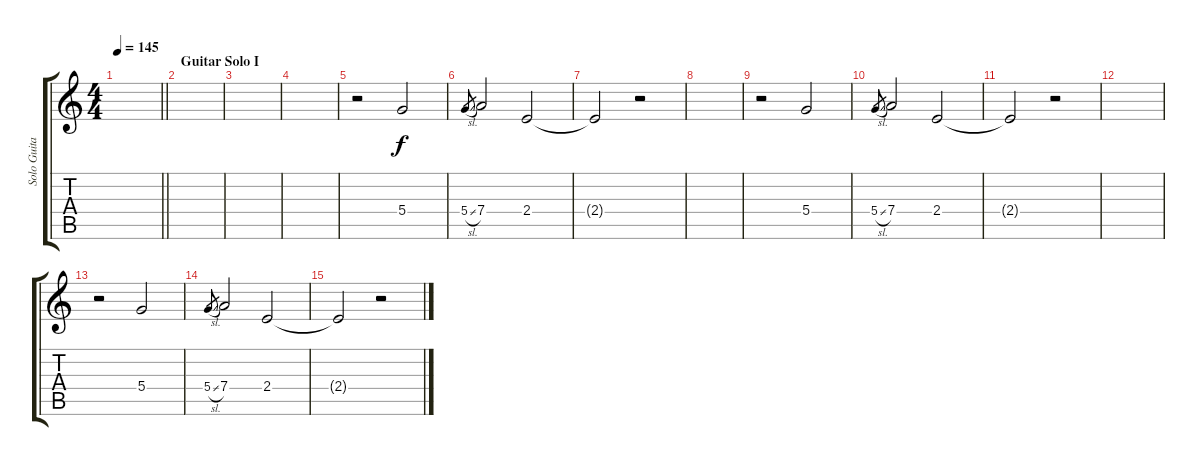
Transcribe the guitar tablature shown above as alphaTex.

\track ("Solo Guitar II" "Solo Guita") {instrument electricguitarjazz}
\staff {score tabs}
\tuning (E4 B3 G3 D3 A2 E2) {hide}
\ts (4 4)
\tempo 145
\clef g2
\barLineRight lightlight
\ks c
|
\section ("" "Guitar Solo I")
|
|
|
r.2 5.4.2 |
5.4{sl}.8{gr} 7.4.2 2.4.2 |
2.4{t}.2 r.2 |
|
r.2 5.4.2 |
5.4{sl}.8{gr} 7.4.2 2.4.2 |
2.4{t}.2 r.2 |
|
r.2 5.4.2 |
5.4{sl}.8{gr} 7.4.2 2.4.2 |
2.4{t}.2 r.2
